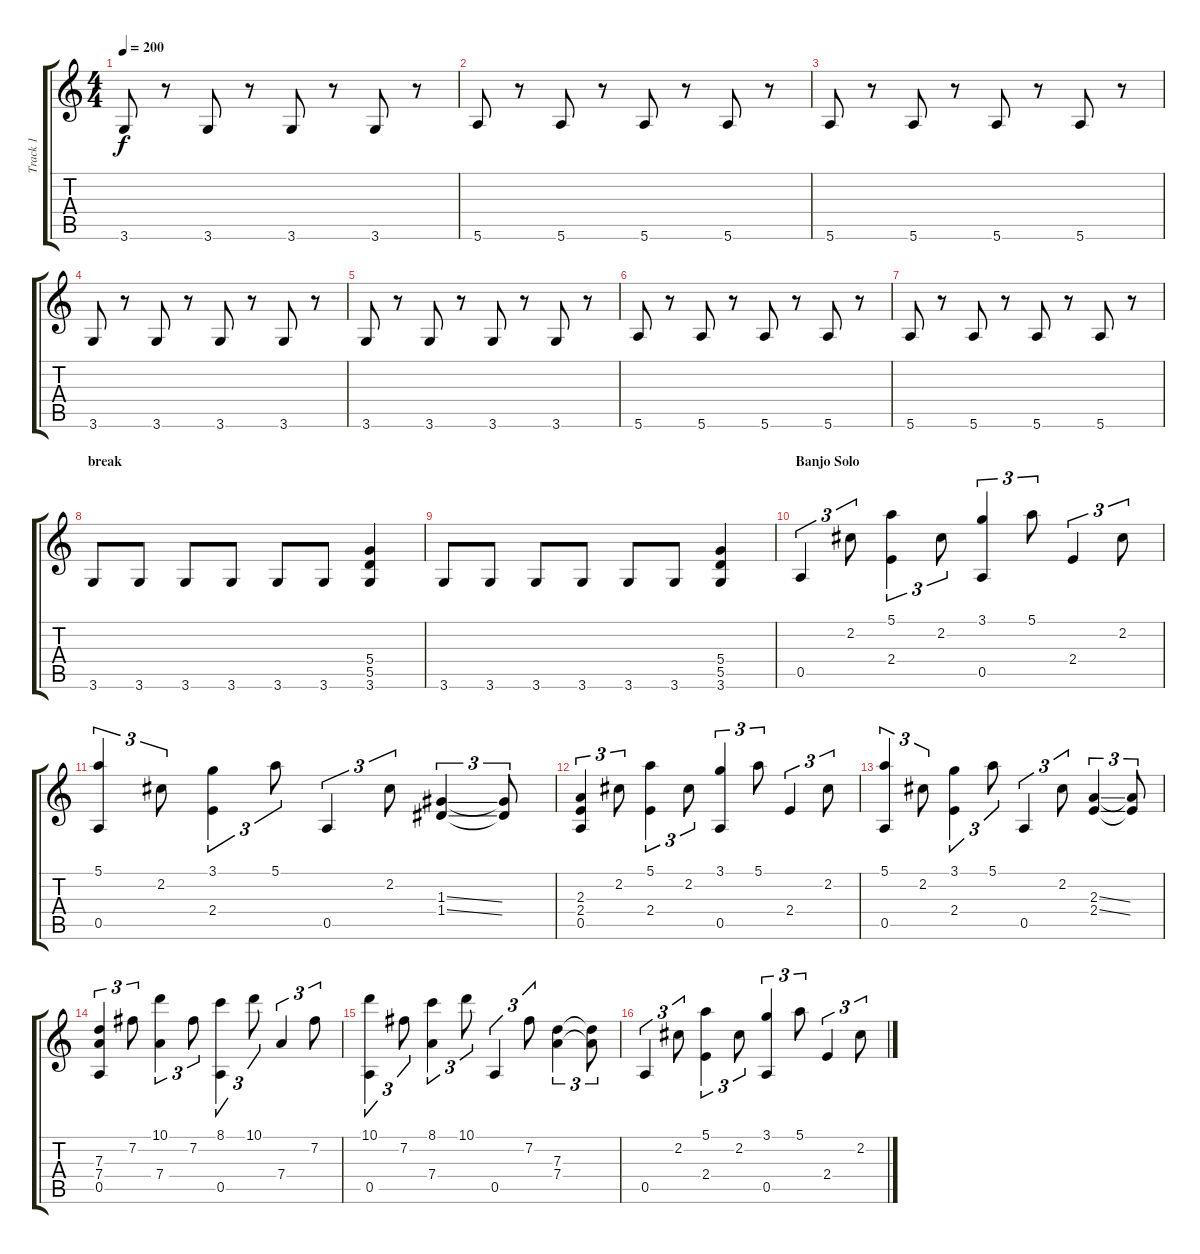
\track ("Track 1" "Track 1") {instrument overdrivenguitar}
\staff {score tabs}
\tuning (E4 B3 G3 D3 A2 E2) {hide}
\ts (4 4)
\tempo 200
\clef g2
\ks c
3.6.8{dy f} r.8 3.6.8 r.8 3.6.8 r.8 3.6.8 r.8 |
5.6.8 r.8 5.6.8 r.8 5.6.8 r.8 5.6.8 r.8 |
5.6.8 r.8 5.6.8 r.8 5.6.8 r.8 5.6.8 r.8 |
3.6.8 r.8 3.6.8 r.8 3.6.8 r.8 3.6.8 r.8 |
3.6.8 r.8 3.6.8 r.8 3.6.8 r.8 3.6.8 r.8 |
5.6.8 r.8 5.6.8 r.8 5.6.8 r.8 5.6.8 r.8 |
5.6.8 r.8 5.6.8 r.8 5.6.8 r.8 5.6.8 r.8 |
\section ("" "break")
3.6.8 3.6.8 3.6.8 3.6.8 3.6.8 3.6.8 (5.4 5.5 3.6).4 |
3.6.8 3.6.8 3.6.8 3.6.8 3.6.8 3.6.8 (5.4 5.5 3.6).4 |
\section ("" "Banjo Solo")
0.5.4{tu (3 2) instrument banjo} 2.2.8{tu (3 2)} (5.1 2.4).4{tu (3 2)} 2.2.8{tu (3 2)} (3.1 0.5).4{tu (3 2)} 5.1.8{tu (3 2)} 2.4.4{tu (3 2)} 2.2.8{tu (3 2)} |
(5.1 0.5).4{tu (3 2)} 2.2.8{tu (3 2)} (3.1 2.4).4{tu (3 2)} 5.1.8{tu (3 2)} 0.5.4{tu (3 2)} 2.2.8{tu (3 2)} (1.3{ss} 1.4{ss}).4{tu (3 2)} (1.3{t} 1.4{t}).8{tu (3 2)} |
(2.3 2.4 0.5).4{tu (3 2)} 2.2.8{tu (3 2)} (5.1 2.4).4{tu (3 2)} 2.2.8{tu (3 2)} (3.1 0.5).4{tu (3 2)} 5.1.8{tu (3 2)} 2.4.4{tu (3 2)} 2.2.8{tu (3 2)} |
(5.1 0.5).4{tu (3 2)} 2.2.8{tu (3 2)} (3.1 2.4).4{tu (3 2)} 5.1.8{tu (3 2)} 0.5.4{tu (3 2)} 2.2.8{tu (3 2)} (2.3{ss} 2.4{ss}).4{tu (3 2)} (2.3{t} 2.4{t}).8{tu (3 2)} |
(7.3 7.4 0.5).4{tu (3 2)} 7.2.8{tu (3 2)} (10.1 7.4).4{tu (3 2)} 7.2.8{tu (3 2)} (8.1 0.5).4{tu (3 2)} 10.1.8{tu (3 2)} 7.4.4{tu (3 2)} 7.2.8{tu (3 2)} |
(10.1 0.5).4{tu (3 2)} 7.2.8{tu (3 2)} (8.1 7.4).4{tu (3 2)} 10.1.8{tu (3 2)} 0.5.4{tu (3 2)} 7.2.8{tu (3 2)} (7.3 7.4).4{tu (3 2)} (7.3{t} 7.4{t}).8{tu (3 2)} |
0.5.4{tu (3 2)} 2.2.8{tu (3 2)} (5.1 2.4).4{tu (3 2)} 2.2.8{tu (3 2)} (3.1 0.5).4{tu (3 2)} 5.1.8{tu (3 2)} 2.4.4{tu (3 2)} 2.2.8{tu (3 2)}
